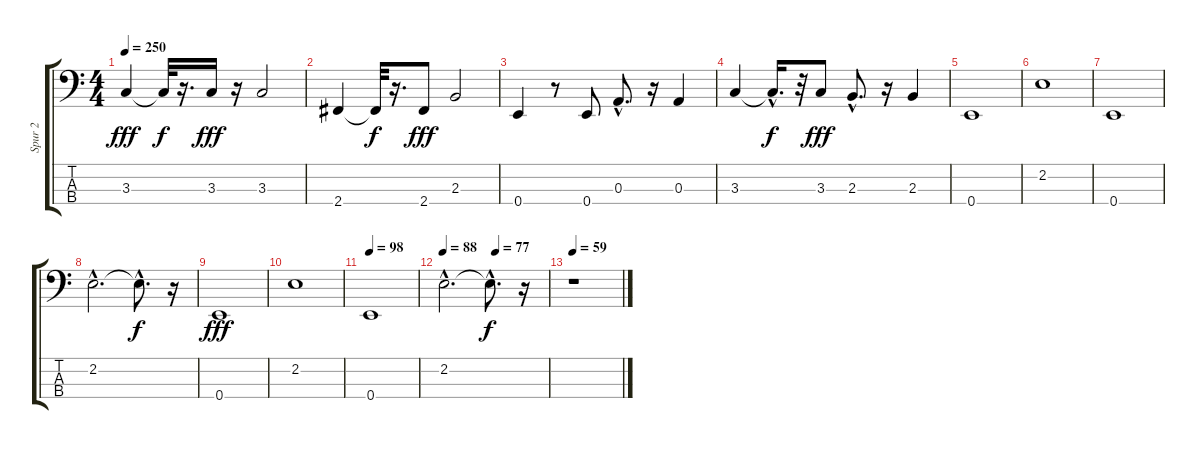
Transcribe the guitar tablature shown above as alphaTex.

\track ("Spur 2" "Spur 2") {instrument electricbassfinger}
\staff {score tabs}
\tuning (G2 D2 A1 E1) {hide}
\ts (4 4)
\tempo 250
\clef f4
\ks c
3.3.4{dy fff} 3.3{t}.32{dy f} r.16{d} 3.3.16{dy fff} r.16 3.3.2 |
2.4.4 2.4{t}.32{dy f} r.16{d} 2.4.8{dy fff} 2.3.2 |
0.4.4 r.8 0.4.8 0.3{hac}.8{d} r.16 0.3.4 |
3.3.4 3.3{hac t}.16{d dy f} r.32 3.3.8{dy fff} 2.3{hac}.8{d} r.16 2.3.4 |
0.4.1 |
2.2.1 |
0.4.1 |
2.2{hac}.2{d} 2.2{hac t}.8{d dy f} r.16 |
0.4.1{dy fff} |
2.2.1 |
\tempo 98
0.4.1 |
\tempo 88
\tempo (77 0.5)
2.2{hac}.2{d} 2.2{hac t}.8{d dy f} r.16 |
\tempo 59
r.1
